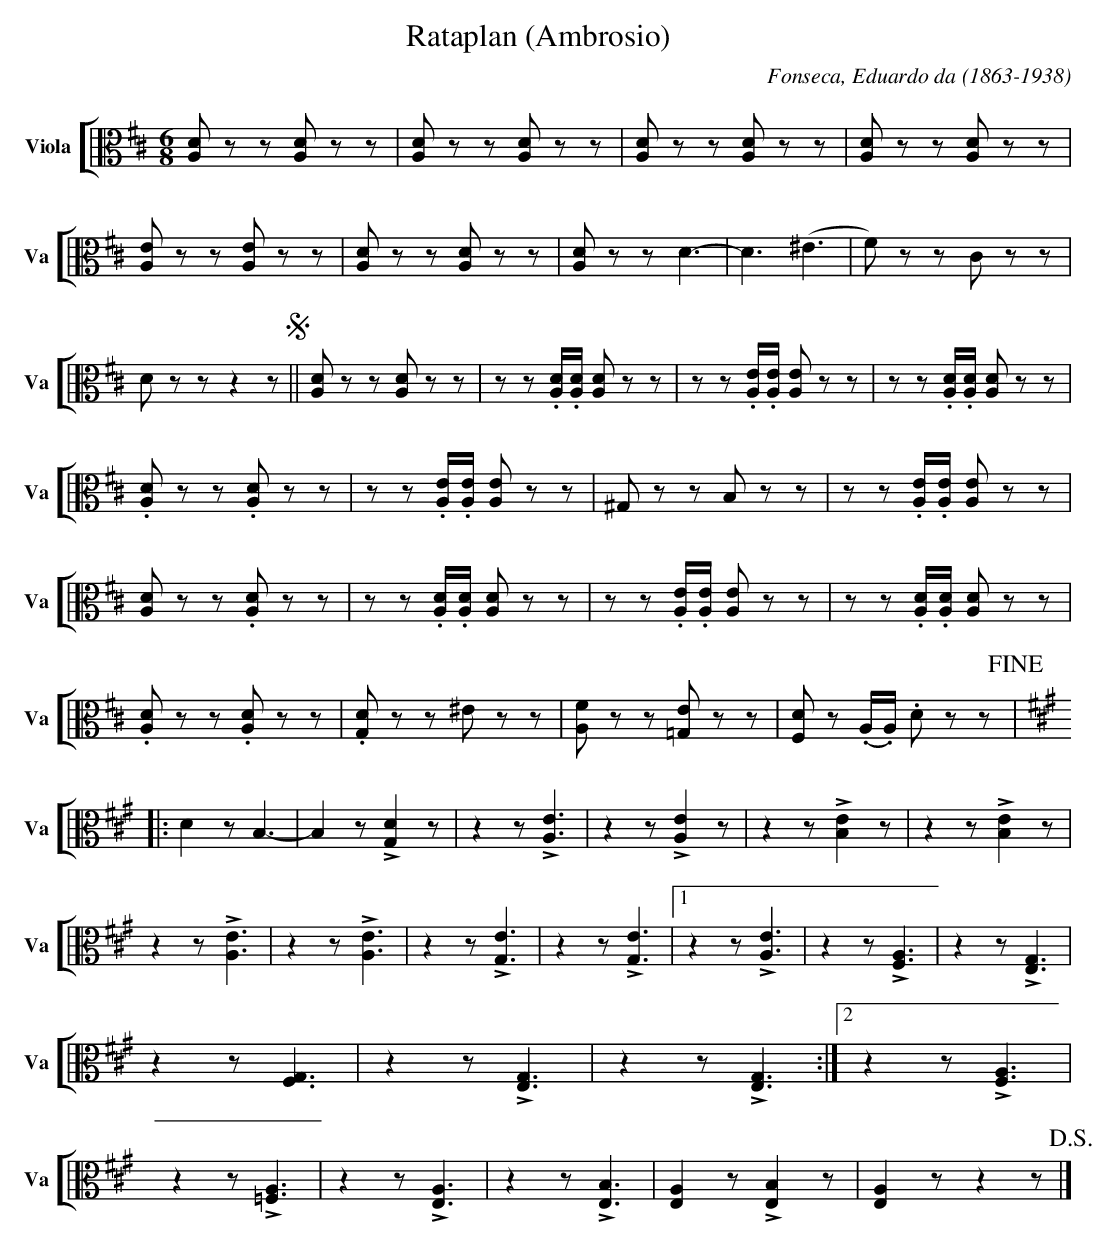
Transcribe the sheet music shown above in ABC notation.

X:1
T:Rataplan (Ambrosio)
C:Fonseca, Eduardo da (1863-1938)
M:6/8
L:1/8
K:D
V: 4 clef=alto name="Viola" sname="Va"
%%staves [ 4 ]
   [A,D]zz [A,D]zz | [A,D]zz [A,D]zz | [A,D]zz [A,D]zz |[A,D]zz [A,D]zz  | [A,E]zz [A,E]zz | \
   [A,D]zz [A,D]zz | [A,D] z z  D3 -| D3 (^E3 | F) z z C z z | D z z z2z !segno!|| \
   [A,D]zz [A,D]zz | zz.[A,D]/.[A,D]/ [A,D]zz | zz.[A,E]/.[A,E]/ [A,E]zz | zz.[A,D]/.[A,D]/ [A,D]zz | \
   .[A,D]zz .[A,D]zz |  zz.[A,E]/.[A,E]/ [A,E]zz | ^G,zz B,zz | zz.[A,E]/.[A,E]/ [A,E]zz | \
   [A,D]zz .[A,D]zz |  zz.[A,D]/.[A,D]/ [A,D]zz | zz.[A,E]/.[A,E]/ [A,E]zz | \
   zz.[A,D]/.[A,D]/ [A,D]zz | .[A,D]zz .[A,D]zz  | .[G,D]zz ^Ezz | [A,F]zz [=G,E]zz | \
   [F,D]z (.A,/.A,/) .Dzz !fine! |: \
   [K:A] D2z B,3- | B,2z !>![G,D]2z | z2z !>![A,E]3 | z2z !>![A,E]2z | z2z !>![B,E]2z | z2z !>![B,E]2z | \
   z2z !>![A,E]3 | z2z !>![A,E]3 | z2z !>![G,E]3 | z2z !>![G,E]3 |[1 z2z !>![A,E]3 | z2z !>![F,A,]3 | \
   z2z !>![G,E,]3 | z2z [F,G,]3 | z2z !>![E,G,]3 | z2z !>![E,G,]3 :|2 \
   z2z !>![F,A,]3 | z2z !>![=F,A,]3 | z2z !>![E,A,]3 | z2z !>![E,B,]3 | \
   [E,A,]2z !>![E,B,]2z | [E,A,]2z z2z !D.S.! |]
